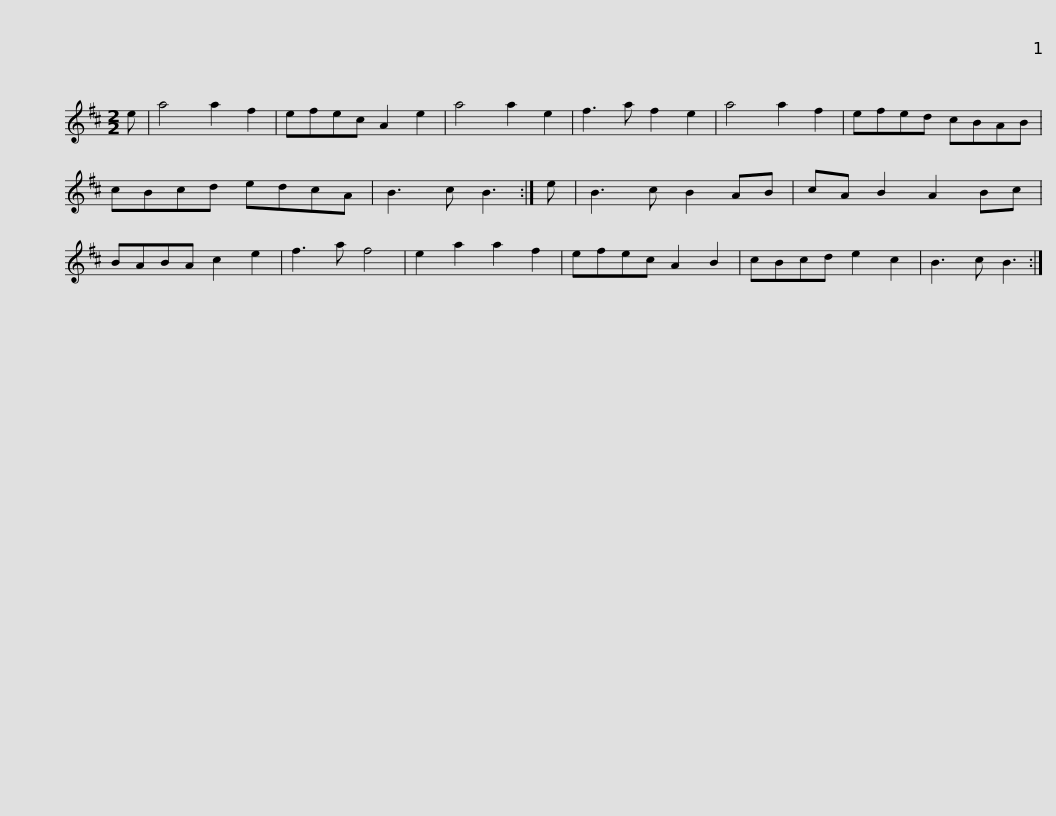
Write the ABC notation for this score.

X:1
L:1/8
M:2/2
I:linebreak $
K:D
V:1 treble
V:1
 e | a4 a2 f2 | efec A2 e2 | a4 a2 e2 | f3 a f2 e2 | %5
 a4 a2 f2 | efed cBAB | cBcd edcA |$ B3 c B3 :| e | %10
 B3 c B2 AB | cA B2 A2 Bc | BABA c2 e2 | f3 a f4 | e2 a2 a2 f2 | %15
 efec A2 B2 |$ cBcd e2 c2 | B3 c B3 :| %18
